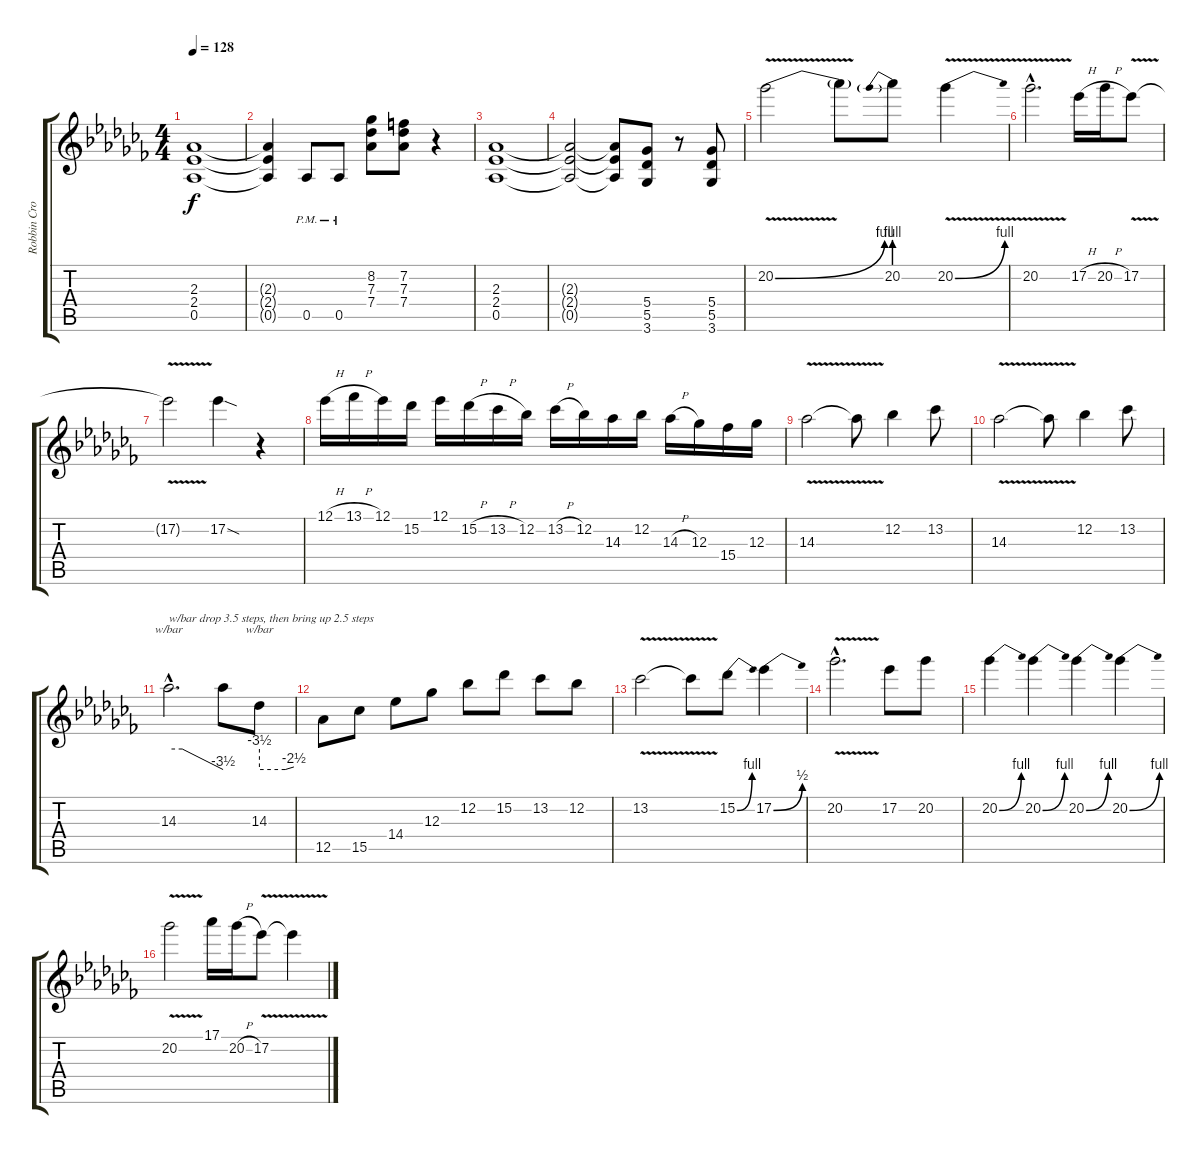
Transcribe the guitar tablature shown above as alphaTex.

\track ("Robbin Crosby" "Robbin Cro") {instrument distortionguitar}
\staff {score tabs}
\tuning (Eb4 Bb3 Gb3 Db3 Ab2 Eb2) {hide}
\ts (4 4)
\tempo 128
\clef g2
\ks cb
(2.3 2.4 0.5).1{dy f} |
(2.3{t} 2.4{t} 0.5{t}).4 0.5{pm}.8 0.5{pm}.8 (8.2 7.3 7.4).8 (7.2 7.3 7.4).8 r.4 |
(2.3 2.4 0.5).1 |
(2.3{t} 2.4{t} 0.5{t}).2 (2.3{t} 2.4{t} 0.5{t}).8 (5.4 5.5 3.6).8 r.8 (5.4 5.5 3.6).8 |
20.2{be (bend 0 0 60 4) v}.2{volume 15} 20.2{t}.8 20.2{be (prebend 0 4 60 4)}.8 20.2{be (bend 0 0 60 4) v}.4 |
20.2{v hac}.2{d} 17.2{h}.16 20.2{h}.16 17.2{v}.8 |
17.2{v t}.2 17.2{sod}.4 r.4 |
12.1{h}.16 13.1{h}.16 12.1.16 15.2.16 12.1.16 15.2{h}.16 13.2{h}.16 12.2.16 13.2{h}.16 12.2.16 14.3.16 12.2.16 14.3{h}.16 12.3.16 15.4.16 12.3.16 |
14.3{v}.2 14.3{v t}.8 12.2.4 13.2.8 |
14.3{v}.2 14.3{v t}.8 12.2.4 13.2.8 |
14.3{hac}.2{d tbe (custom default 0 0 15 0 60 -14) txt "w/bar drop 3.5 steps, then bring up 2.5 steps"} 14.3{t}.8 14.3.8{tbe (custom default 0 -14 45 -14 60 -10)} |
12.5.8 15.5.8 14.4.8 12.3.8 12.2.8 15.2.8 13.2.8 12.2.8 |
13.2{v}.2 13.2{t}.8 15.2{be (bend 0 0 60 4)}.8 17.2{be (bend 0 0 60 2)}.4 |
20.2{v hac}.2{d} 17.2.8 20.2.8 |
20.2{be (bend 0 0 60 4)}.4 20.2{be (bend 0 0 60 4)}.4 20.2{be (bend 0 0 60 4)}.4 20.2{be (bend 0 0 60 4)}.4 |
20.2{v}.2 17.1.16 20.2{h}.16 17.2{v}.8 17.2{v t}.4
